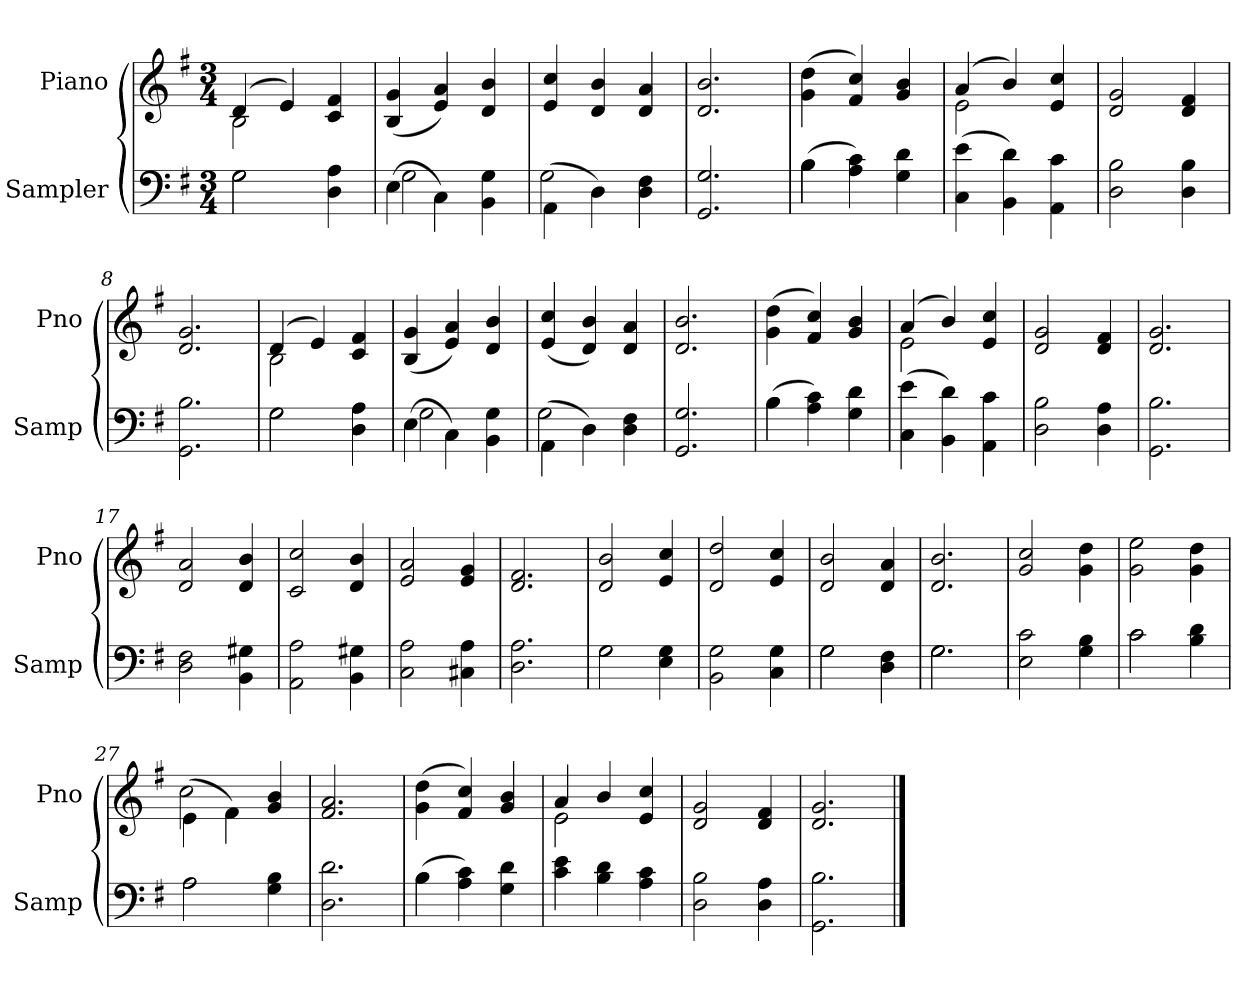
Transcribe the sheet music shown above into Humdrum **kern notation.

**kern	**kern
*part2	*part1
*staff2	*staff1
*I"Sampler	*I"Piano
*I'Samp	*I'Pno
*clefF4	*clefG2
*k[f#]	*k[f#]
*G:	*G:
*M3/4	*M3/4
=1	=1
*^	*^
2G\	2G	(4d/	2B
.	.	4e/)	.
4D 4A	4ryy	4c 4f#	4ryy
*	*	*v	*v
=2	=2	=2
(4E\	2G	(4B 4g
4C\)	.	4e 4a)
4BB 4G	4ryy	4d 4b
=3	=3	=3
(4AA\	2G	4e 4cc
4D\)	.	4d 4b
4D 4F#	4ryy	4d 4a
*v	*v	*
=4	=4
2.GG 2.G	2.d 2.b
=5	=5
*^	*
(4B\	4B	(4g 4dd
4A 4c)	2ryy	4f# 4cc)
4G 4d	.	4g 4b
*v	*v	*
=6	=6
*	*^
(4C 4e	(4a/	2e
4BB 4d)	4b/)	.
4AA 4c	4e 4cc	4ryy
*	*v	*v
=7	=7
2D 2B	2d 2g
4D 4B	4d 4f#
=8	=8
2.GG 2.B	2.d 2.g
=9	=9
*^	*^
2G\	2G	(4d/	2B
.	.	4e/)	.
4D 4A	4ryy	4c 4f#	4ryy
*	*	*v	*v
=10	=10	=10
(4E\	2G	(4B 4g
4C\)	.	4e 4a)
4BB 4G	4ryy	4d 4b
=11	=11	=11
(4AA\	2G	(4e 4cc
4D\)	.	4d 4b)
4D 4F#	4ryy	4d 4a
*v	*v	*
=12	=12
2.GG 2.G	2.d 2.b
=13	=13
*^	*
(4B\	4B	(4g 4dd
4A 4c)	2ryy	4f# 4cc)
4G 4d	.	4g 4b
*v	*v	*
=14	=14
*	*^
(4C 4e	(4a/	2e
4BB 4d)	4b/)	.
4AA 4c	4e 4cc	4ryy
*	*v	*v
=15	=15
2D 2B	2d 2g
4D 4A	4d 4f#
=16	=16
2.GG 2.B	2.d 2.g
=17	=17
2D 2F#	2d 2a
4BB 4G#X	4d 4b
=18	=18
2AA 2A	2c 2cc
4BB 4G#X	4d 4b
=19	=19
2C 2A	2e 2a
4C#X 4A	4e 4g
=20	=20
2.D 2.A	2.d 2.f#
=21	=21
*^	*
2G\	2G	2d 2b
4E 4G	4ryy	4e 4cc
*v	*v	*
=22	=22
2BB 2G	2d 2dd
4C 4G	4e 4cc
=23	=23
*^	*
2G\	2G	2d 2b
4D 4F#	4ryy	4d 4a
=24	=24	=24
2.G\	2.G	2.d 2.b
*v	*v	*
=25	=25
2E 2c	2g 2cc
4G 4B	4g 4dd
=26	=26
*^	*
2c\	2c	2g 2ee
4B 4d	4ryy	4g 4dd
=27	=27	=27
*	*	*^
2A\	2A	(4e\	2cc
.	.	4f#\)	.
4G 4B	4ryy	4g 4b	4ryy
*v	*v	*	*
*	*v	*v
=28	=28
2.D 2.d	2.f# 2.a
=29	=29
*^	*
(4B\	4B	(4g 4dd
4A 4c)	2ryy	4f# 4cc)
4G 4d	.	4g 4b
*v	*v	*
=30	=30
*	*^
4c 4e	4a/	2e
4B 4d	4b/	.
4A 4c	4e 4cc	4ryy
*	*v	*v
=31	=31
2D 2B	2d 2g
4D 4A	4d 4f#
=32	=32
2.GG 2.B	2.d 2.g
==	==
*-	*-
